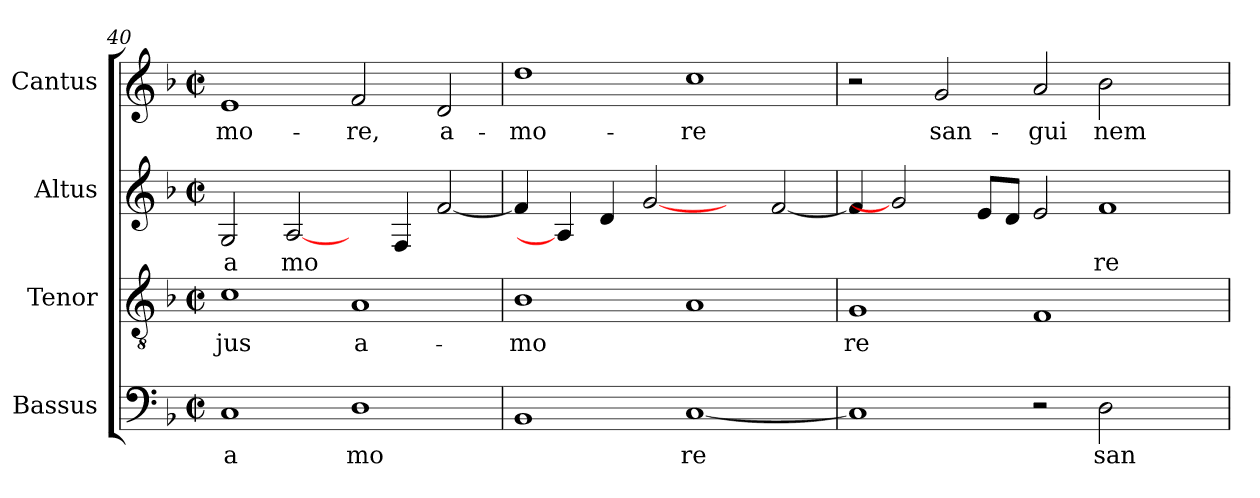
**kern	**text	**kern	**text	**kern	**text	**kern	**text
*part4	*part4	*part3	*part3	*part2	*part2	*part1	*part1
*staff4	*staff4	*staff3	*staff3	*staff2	*staff2	*staff1	*staff1
*I"Bassus	*	*I"Tenor	*	*I"Altus	*	*I"Cantus	*
*clefF4	*	*clefGv2	*	*clefG2	*	*clefG2	*
*k[b-]	*	*k[b-]	*	*k[b-]	*	*k[b-]	*
*F:	*	*F:	*	*F:	*	*F:	*
*M2/2	*	*M2/2	*	*M2/2	*	*M2/2	*
*met(c|)	*	*met(c|)	*	*met(c|)	*	*met(c|)	*
=40	=40	=40	=40	=40	=40	=40	=40
!	!LO:LY:b	!	!LO:LY:b	!	!LO:LY:b:cj	!	!LO:LY:b:cj
1C	a	1c	-jus	2G/	a	1e	-mo-
!	!	!	!	!	!LO:LY:b:cj	!	!
.	.	.	.	[2A/	mo	.	.
!	!LO:LY:b	!	!LO:LY:b	!	!	!	!LO:LY:b:cj
1D	mo	1A	a-	4ryy	.	2f/	-re,
!	!	!	!	!	!LO:LY:b:cj	!	!
.	.	.	.	4F/	.	.	.
!	!	!	!	!	!LO:LY:b:cj	!	!LO:LY:b:cj
.	.	.	.	[<2f/	.	2d/	a-
=41	=41	=41	=41	=41	=41	=41	=41
!	!LO:LY:b	!	!LO:LY:b	!	!LO:LY:b:cj	!	!LO:LY:b:cj
1BB-	.	1B-	-mo-	4f/]	.	1dd	-mo-
.	.	.	.	4A/]	.	.	.
!	!	!	!	!	!LO:LY:b:cj	!	!
.	.	.	.	4d/	.	.	.
!	!	!	!	!	!LO:LY:b:cj	!	!
.	.	.	.	[2g	.	.	.
!	!LO:LY:b	!	!LO:LY:b	!	!	!	!LO:LY:b:cj
[<1C	re	1A	--	.	.	1cc	-re
.	.	.	.	4ryy	.	.	.
!	!	!	!	!	!LO:LY:b:cj	!	!
.	.	.	.	[<2f/	.	.	.
=42	=42	=42	=42	=42	=42	=42	=42
!	!LO:LY:b	!	!LO:LY:b	!	!LO:LY:b:cj	!	!
1C]	.	1G	-re	4f/]	.	2r	.
.	.	.	.	2g]	.	.	.
!	!	!	!	!	!	!	!LO:LY:b:cj
.	.	.	.	.	.	2g/	san-
!	!	!	!	!	!LO:LY:b:cj	!	!
.	.	.	.	8e/L	.	.	.
!	!	!	!	!	!LO:LY:b:cj	!	!
.	.	.	.	8d/J	.	.	.
!	!	!	!LO:LY:b	!	!LO:LY:b:cj	!	!LO:LY:b:cj
2r	.	1F	.	2e/	.	2a/	-gui
!	!LO:LY:b	!	!	!	!LO:LY:b:cj	!	!LO:LY:b:cj
2D\	san	.	.	1f	re	2b-\	nem
2ryy	.	2ryy	.	.	.	2ryy	.
=	=	=	=	=	=	=	=
*-	*-	*-	*-	*-	*-	*-	*-
